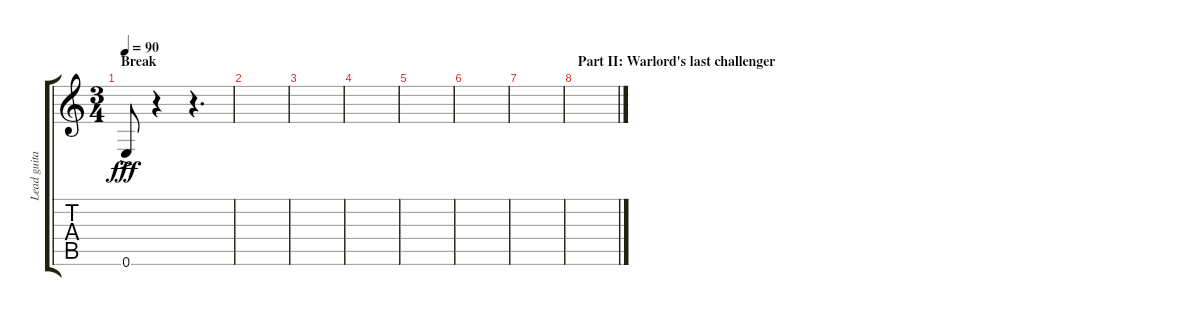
\track ("Lead guitar (Luca Turilli)" "Lead guita") {instrument overdrivenguitar}
\staff {score tabs}
\tuning (E4 B3 G3 D3 A2 E2) {hide}
\ts (3 4)
\section ("" "Break")
\tempo 90
\clef g2
\ks c
0.6{ac}.8{dy fff} r.4 r.4{d} |
|
|
|
|
|
|
\section ("" "Part II: Warlord's last challenger")
